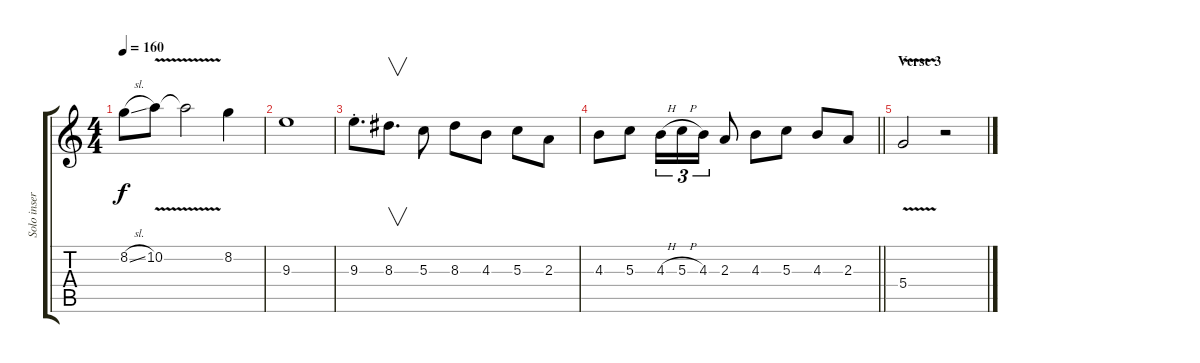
\track ("Solo insert" "Solo inser") {instrument acousticguitarsteel}
\staff {score tabs}
\tuning (E4 B3 G3 D3 A2 D2) {hide}
\ts (4 4)
\tempo 160
\clef g2
\ks c
8.2{sl}.8{dy f} 10.2{v}.8 10.2{t}.2 8.2.4 |
9.3.1 |
9.3{st}.8{d} 8.3.8{v d} 5.3.8 8.3.8 4.3.8 5.3.8 2.3.8 |
\barLineRight lightlight
4.3.8 5.3.8 4.3{h}.16{tu (3 2)} 5.3{h}.16{tu (3 2)} 4.3.16{tu (3 2)} 2.3.8 4.3.8 5.3.8 4.3.8 2.3.8 |
\section ("" "Verse 3")
5.4{v}.2 r.2
